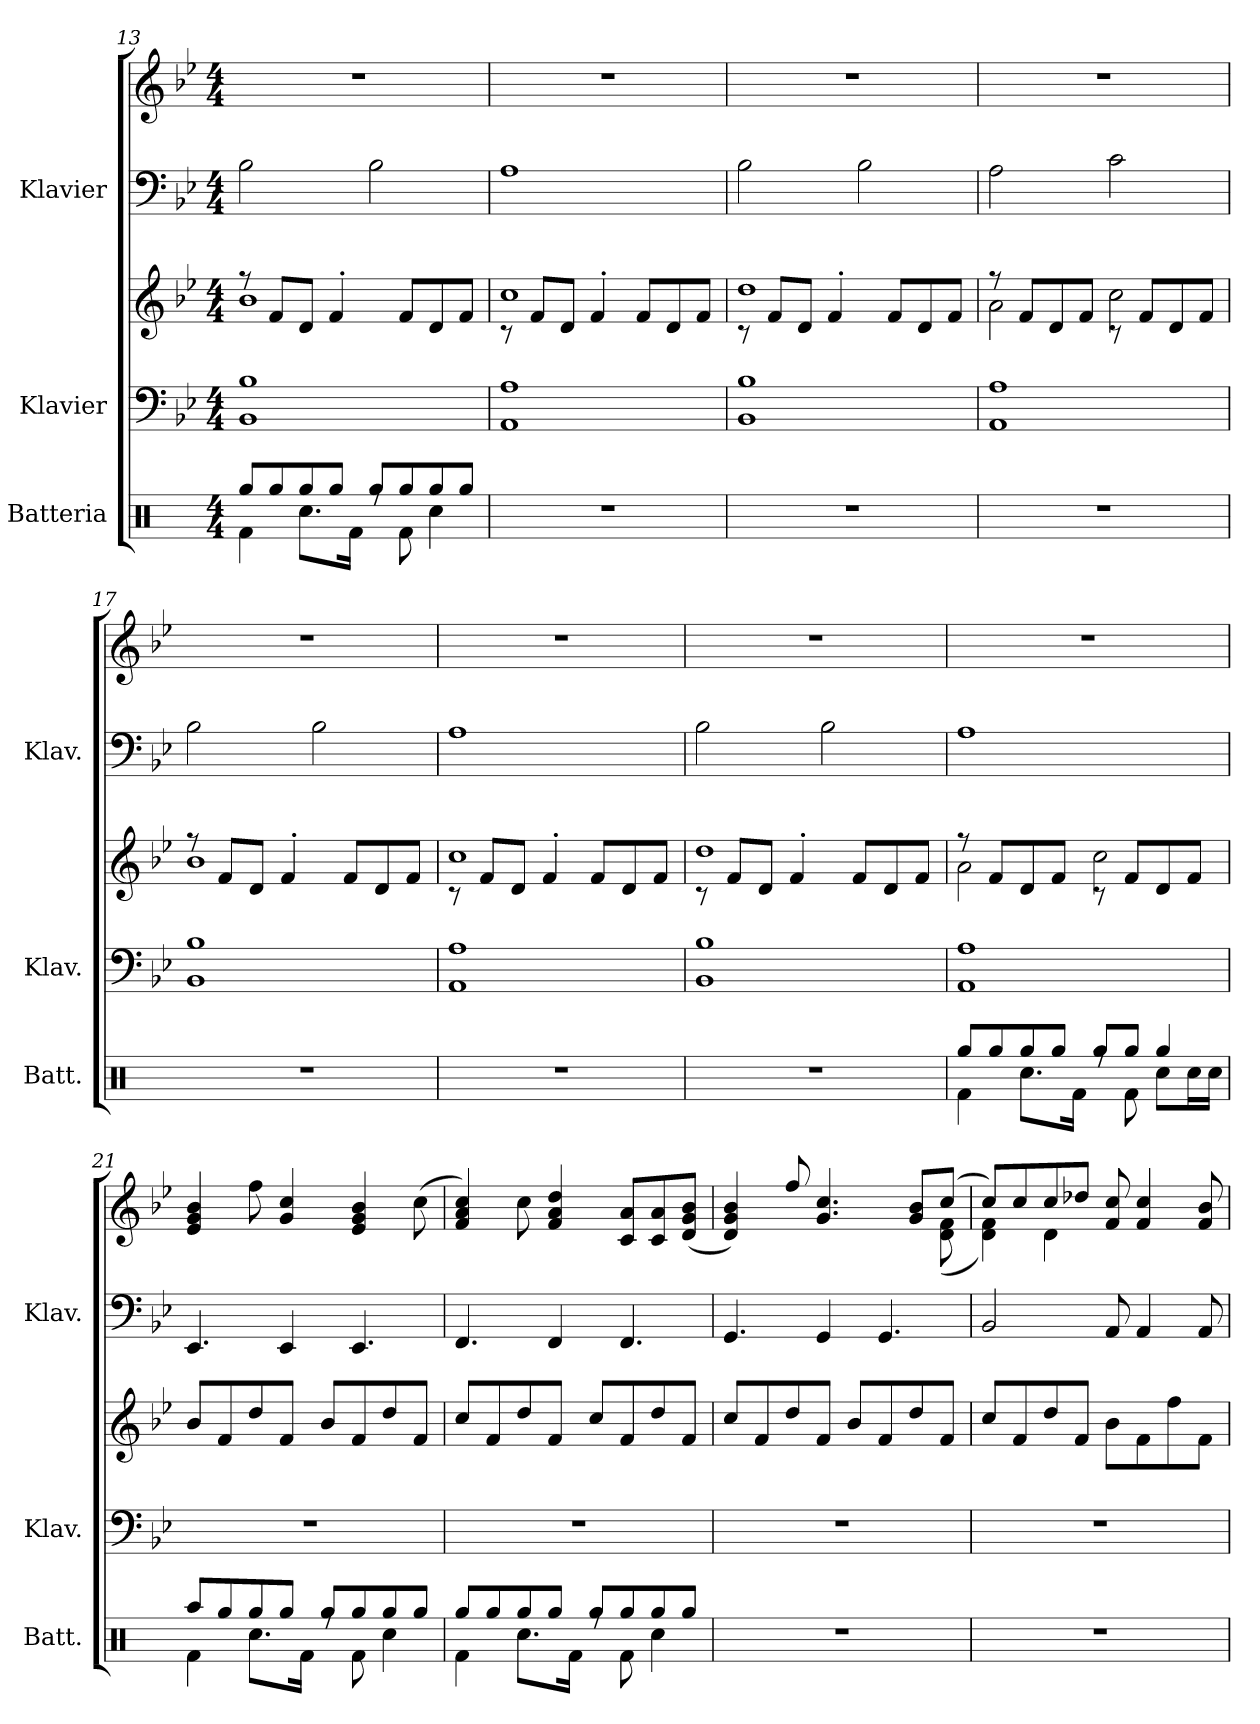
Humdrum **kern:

**kern	**kern	**kern	**kern	**kern
*part3	*part2	*part2	*part1	*part1
*staff5	*staff4	*staff3	*staff2	*staff1
*I"Batteria	*I"Klavier	*	*I"Klavier	*
*I'Batt.	*I'Klav.	*	*I'Klav.	*
*clefX	*clefF4	*clefG2	*clefF4	*clefG2
*k[]	*k[b-e-]	*k[b-e-]	*k[b-e-]	*k[b-e-]
*M4/4	*M4/4	*M4/4	*M4/4	*M4/4
=13	=13	=13	=13	=13
*^	*	*^	*	*
8Rgg/L	4Rf\	1BB- 1B-	8r	1b-	2B-\	1r
8Rgg/	.	.	8f/L	.	.	.
8Rgg/	8.Rcc\L	.	8d/J	.	.	.
8Rgg/J	.	.	4f'/	.	.	.
.	16Rf\Jk	.	.	.	.	.
8Rgg/L	8rff	.	.	.	2B-\	.
8Rgg/	8Rf\	.	8f/L	.	.	.
8Rgg/	4Rcc\	.	8d/	.	.	.
8Rgg/J	.	.	8f/J	.	.	.
*v	*v	*	*	*	*	*
=14	=14	=14	=14	=14	=14
1r	1AA 1A	8rc	1cc	1A	1r
.	.	8f/L	.	.	.
.	.	8d/J	.	.	.
.	.	4f'/	.	.	.
.	.	8f/L	.	.	.
.	.	8d/	.	.	.
.	.	8f/J	.	.	.
=15	=15	=15	=15	=15	=15
1r	1BB- 1B-	8rc	1dd	2B-\	1r
.	.	8f/L	.	.	.
.	.	8d/J	.	.	.
.	.	4f'/	.	.	.
.	.	.	.	2B-\	.
.	.	8f/L	.	.	.
.	.	8d/	.	.	.
.	.	8f/J	.	.	.
!!LO:LB:g=z
=16	=16	=16	=16	=16	=16
1r	1AA 1A	8r	2a\	2A\	1r
.	.	8f/L	.	.	.
.	.	8d/	.	.	.
.	.	8f/J	.	.	.
.	.	8rc	2cc\	2c\	.
.	.	8f/L	.	.	.
.	.	8d/	.	.	.
.	.	8f/J	.	.	.
=17	=17	=17	=17	=17	=17
1r	1BB- 1B-	8r	1b-	2B-\	1r
.	.	8f/L	.	.	.
.	.	8d/J	.	.	.
.	.	4f'/	.	.	.
.	.	.	.	2B-\	.
.	.	8f/L	.	.	.
.	.	8d/	.	.	.
.	.	8f/J	.	.	.
=18	=18	=18	=18	=18	=18
1r	1AA 1A	8rc	1cc	1A	1r
.	.	8f/L	.	.	.
.	.	8d/J	.	.	.
.	.	4f'/	.	.	.
.	.	8f/L	.	.	.
.	.	8d/	.	.	.
.	.	8f/J	.	.	.
=19	=19	=19	=19	=19	=19
1r	1BB- 1B-	8rc	1dd	2B-\	1r
.	.	8f/L	.	.	.
.	.	8d/J	.	.	.
.	.	4f'/	.	.	.
.	.	.	.	2B-\	.
.	.	8f/L	.	.	.
.	.	8d/	.	.	.
.	.	8f/J	.	.	.
!!LO:PB:g=z
=20	=20	=20	=20	=20	=20
*^	*	*	*	*	*
8Rgg/L	4Rf\	1AA 1A	8r	2a\	1A	1r
8Rgg/	.	.	8f/L	.	.	.
8Rgg/	8.Rcc\L	.	8d/	.	.	.
8Rgg/J	.	.	8f/J	.	.	.
.	16Rf\Jk	.	.	.	.	.
8Rgg/L	8rff	.	8rc	2cc\	.	.
8Rgg/J	8Rf\	.	8f/L	.	.	.
4Rgg/	8Rcc\L	.	8d/	.	.	.
.	16Rcc\L	.	8f/J	.	.	.
.	16Rcc\JJ	.	.	.	.	.
*	*	*	*v	*v	*	*
=21	=21	=21	=21	=21	=21
8Raa/L	4Rf\	1r	8b-/L	4.EE-/	4e-/ 4g/ 4b-/
8Rgg/	.	.	8f/	.	.
8Rgg/	8.Rcc\L	.	8dd/	.	8ff\
8Rgg/J	.	.	8f/J	4EE-/	4g/ 4cc/
.	16Rf\Jk	.	.	.	.
8Rgg/L	8rff	.	8b-/L	.	.
8Rgg/	8Rf\	.	8f/	4.EE-/	4e-/ 4g/ 4b-/
8Rgg/	4Rcc\	.	8dd/	.	.
8Rgg/J	.	.	8f/J	.	(8cc\
=22	=22	=22	=22	=22	=22
8Rgg/L	4Rf\	1r	8cc/L	4.FF/	4f/ 4a/ 4cc/)
8Rgg/	.	.	8f/	.	.
8Rgg/	8.Rcc\L	.	8dd/	.	8cc\
8Rgg/J	.	.	8f/J	4FF/	4f/ 4a/ 4dd/
.	16Rf\Jk	.	.	.	.
8Rgg/L	8rff	.	8cc/L	.	.
8Rgg/	8Rf\	.	8f/	4.FF/	8c/ 8a/L
8Rgg/	4Rcc\	.	8dd/	.	8c/ 8a/
8Rgg/J	.	.	8f/J	.	(8d/ 8g/ 8b-/J
*v	*v	*	*	*	*
=23	=23	=23	=23	=23
*	*	*	*	*^
1r	1r	8cc/L	4.GG/	4d/ 4g/ 4b-/)	2..ryy
.	.	8f/	.	.	.
.	.	8dd/	.	8ff/	.
.	.	8f/J	4GG/	4.g/ 4.cc/	.
.	.	8b-/L	.	.	.
.	.	8f/	4.GG/	.	.
.	.	8dd/	.	8g/ 8b-/L	.
.	.	8f/J	.	(8cc/J	(8d\ 8f\
!!LO:LB:g=z	!!
=24	=24	=24	=24	=24	=24
1r	1r	8cc/L	2BB-/	8cc/L)	4d\ 4f\)
.	.	8f/	.	8cc/	.
.	.	8dd/	.	8cc/	4d\
.	.	8f/J	.	8dd-X/J	.
.	.	8b-\L	8AA/	8f/ 8cc/	2ryy
.	.	8f\	4AA/	4f/ 4cc/	.
.	.	8ff\	.	.	.
.	.	8f\J	8AA/	8f/ 8b-/	.
*	*	*	*	*v	*v
=	=	=	=	=
*-	*-	*-	*-	*-
